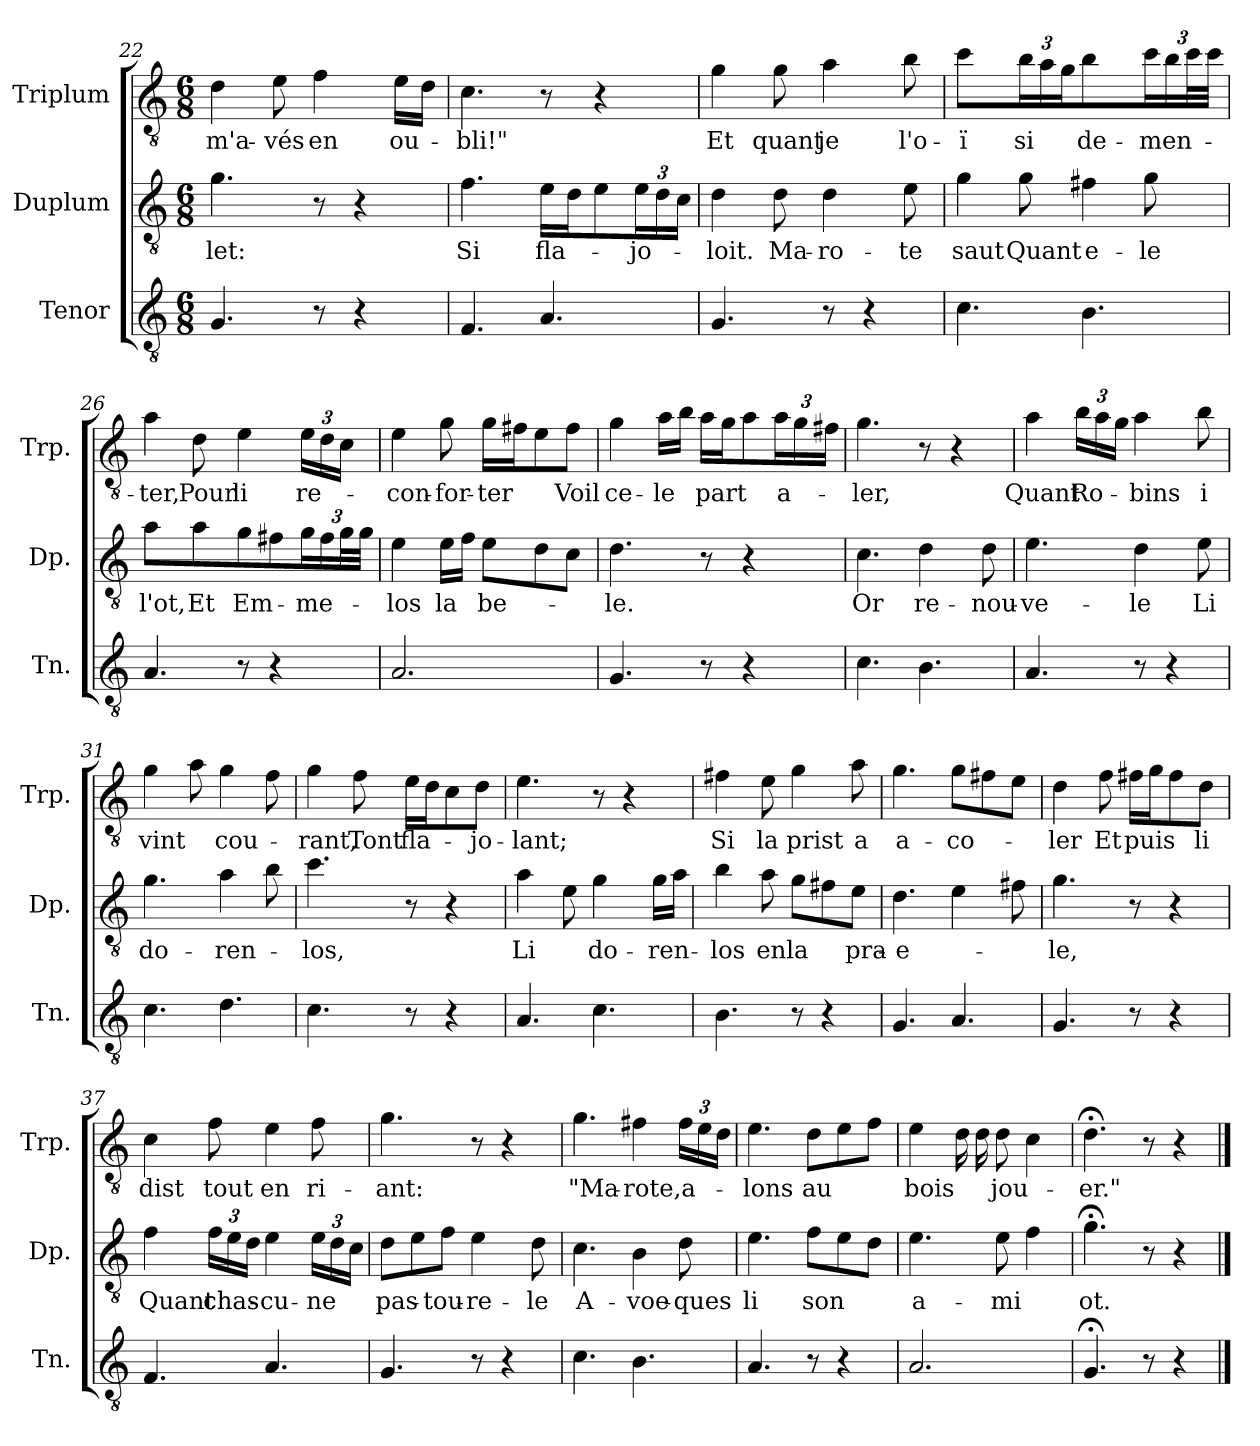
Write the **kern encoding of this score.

**kern	**kern	**text	**kern	**text
*part3	*part2	*part2	*part1	*part1
*staff3	*staff2	*staff2	*staff1	*staff1
*I"Tenor	*I"Duplum	*	*I"Triplum	*
*I'Tn.	*I'Dp.	*	*I'Trp.	*
*clefGv2	*clefGv2	*	*clefGv2	*
*k[]	*k[]	*	*k[]	*
*M6/8	*M6/8	*	*M6/8	*
=22	=22	=22	=22	=22
!	!	!LO:LY:b	!	!LO:LY:b
4.G/	4.g\	-let:	4d\	m'a-
!	!	!	!	!LO:LY:b
.	.	.	8e\	-vés
!	!	!	!	!LO:LY:b
8r	8r	.	4f\	en
4r	4r	.	.	.
!	!	!	!	!LO:LY:b
.	.	.	16e\LL	ou-
.	.	.	16d\JJ	.
=23	=23	=23	=23	=23
!	!	!LO:LY:b	!	!LO:LY:b
4.F/	4.f\	Si	4.c\	-bli!"
!	!	!LO:LY:b	!	!
4.A/	16e\LL	fla-	8r	.
.	16d\J	.	.	.
.	8e\	.	4r	.
*	*Xbrackettup	*	*	*
!	!	!LO:LY:b	!	!
.	24e\L	-jo-	.	.
.	24d\	.	.	.
.	24c\JJ	.	.	.
!!LO:LB:g=z
=24	=24	=24	=24	=24
!	!	!LO:LY:b	!	!LO:LY:b
4.G/	4d\	-loit.	4g\	Et
!	!	!LO:LY:b	!	!LO:LY:b
.	8d\	Ma-	8g\	quant
!	!	!LO:LY:b	!	!LO:LY:b
8r	4d\	-ro-	4a\	je
4r	.	.	.	.
!	!	!LO:LY:b	!	!LO:LY:b
.	8e\	-te	8b\	l'o-
=25	=25	=25	=25	=25
!	!	!LO:LY:b	!	!LO:LY:b
4.c\	4g\	saut	4cc\	-ï
!	!	!LO:LY:b	!	!
*	*	*	*Xbrackettup	*
!	!	!	!	!LO:LY:b
.	8g\	Quant	24b\LL	si
.	.	.	24a\	.
.	.	.	24g\JJ	.
!	!	!LO:LY:b	!	!LO:LY:b
4.B\	4f#X\	e-	4b\	de-
!	!	!LO:LY:b	!	!LO:LY:b
.	8g\	-le	24cc\LL	-men-
.	.	.	24b\	.
*	*	*	*tremolo	*
.	.	.	48cc\	.
.	.	.	48cc\JJJ	.
*	*	*	*Xtremolo	*
=26	=26	=26	=26	=26
!	!	!LO:LY:b	!	!LO:LY:b
4.A/	4a\	l'ot,	4a\	-ter,
!	!	!LO:LY:b	!	!LO:LY:b
.	8a\	Et	8d\	Pour
!	!	!LO:LY:b	!	!LO:LY:b
8r	8g\L	Em-	4e\	li
4r	8f#X\	.	.	.
!	!	!LO:LY:b	!	!LO:LY:b
.	24g\L	-me-	24e\LL	re-
.	24f#\	.	24d\	.
*	*tremolo	*	*	*
.	48g\	.	24c\JJ	.
.	48g\JJJ	.	.	.
*	*Xtremolo	*	*	*
=27	=27	=27	=27	=27
!	!	!LO:LY:b	!	!LO:LY:b
2.A/	4e\	-los	4e\	-con-
!	!	!LO:LY:b	!	!LO:LY:b
.	16e\LL	la	8g\	-for-
.	16f\JJ	.	.	.
!	!	!LO:LY:b	!	!LO:LY:b
.	8e\L	be-	16g\LL	-ter
.	.	.	16f#X\J	.
.	8d\	.	8e\	.
!	!	!	!	!LO:LY:b
.	8c\J	.	8f#\J	Voil
!!LO:LB:g=z
=28	=28	=28	=28	=28
!	!	!LO:LY:b	!	!LO:LY:b
4.G/	4.d\	-le.	4g\	ce-
!	!	!	!	!LO:LY:b
.	.	.	16a\LL	-le
.	.	.	16b\JJ	.
!	!	!	!	!LO:LY:b
8r	8r	.	16a\LL	part
.	.	.	16g\J	.
4r	4r	.	8a\	.
!	!	!	!	!LO:LY:b
.	.	.	24a\L	a-
.	.	.	24g\	.
.	.	.	24f#X\JJ	.
=29	=29	=29	=29	=29
!	!	!LO:LY:b	!	!LO:LY:b
4.c\	4.c\	Or	4.g\	-ler,
!	!	!LO:LY:b	!	!
4.B\	4d\	re-	8r	.
.	.	.	4r	.
!	!	!LO:LY:b	!	!
.	8d\	-nou-	.	.
=30	=30	=30	=30	=30
!	!	!LO:LY:b	!	!LO:LY:b
4.A/	4.e\	-ve-	4a\	Quant
!	!	!	!	!LO:LY:b
.	.	.	24b\LL	Ro-
.	.	.	24a\	.
.	.	.	24g\JJ	.
!	!	!LO:LY:b	!	!LO:LY:b
8r	4d\	-le	4a\	-bins
4r	.	.	.	.
!	!	!LO:LY:b	!	!LO:LY:b
.	8e\	Li	8b\	i
=31	=31	=31	=31	=31
!	!	!LO:LY:b	!	!LO:LY:b
4.c\	4.g\	do-	4g\	vint
.	.	.	8a\	.
!	!	!LO:LY:b	!	!LO:LY:b
4.d\	4a\	-ren-	4g\	cou-
.	8b\	.	8f\	.
=32	=32	=32	=32	=32
!	!	!LO:LY:b	!	!LO:LY:b
4.c\	4.cc\	-los,	4g\	-rant,
!	!	!	!	!LO:LY:b
.	.	.	8f\	Tont
!	!	!	!	!LO:LY:b
8r	8r	.	16e\LL	fla-
.	.	.	16d\J	.
4r	4r	.	8c\	.
!	!	!	!	!LO:LY:b
.	.	.	8d\J	-jo-
!!LO:LB:g=z
=33	=33	=33	=33	=33
!	!	!LO:LY:b	!	!LO:LY:b
4.A/	4a\	Li	4.e\	-lant;
.	8e\	.	.	.
!	!	!LO:LY:b	!	!
4.c\	4g\	do-	8r	.
.	.	.	4r	.
!	!	!LO:LY:b	!	!
.	16g\LL	-ren-	.	.
.	16a\JJ	.	.	.
=34	=34	=34	=34	=34
!	!	!LO:LY:b	!	!LO:LY:b
4.B\	4b\	-los	4f#X\	Si
!	!	!LO:LY:b	!	!LO:LY:b
.	8a\	en	8e\	la
!	!	!LO:LY:b	!	!LO:LY:b
8r	8g\L	la	4g\	prist
4r	8f#X\	.	.	.
!	!	!LO:LY:b	!	!LO:LY:b
.	8e\J	pra-	8a\	a
=35	=35	=35	=35	=35
!	!	!LO:LY:b	!	!LO:LY:b
4.G/	4.d\	-e-	4.g\	a-
!	!	!	!	!LO:LY:b
4.A/	4e\	.	8g\L	-co-
.	.	.	8f#X\	.
.	8f#i\	.	8e\J	.
=36	=36	=36	=36	=36
!	!	!LO:LY:b	!	!LO:LY:b
4.G/	4.g\	-le,	4d\	-ler
!	!	!	!	!LO:LY:b
.	.	.	8f\	Et
!	!	!	!	!LO:LY:b
8r	8r	.	16f#X\LL	puis
.	.	.	16g\J	.
4r	4r	.	8f#\	.
!	!	!	!	!LO:LY:b
.	.	.	8d\J	li
=37	=37	=37	=37	=37
!	!	!LO:LY:b	!	!LO:LY:b
4.F/	4f\	Quant	4c\	dist
!	!	!LO:LY:b	!	!LO:LY:b
.	24f\LL	chas-	8f\	tout
.	24e\	.	.	.
.	24d\JJ	.	.	.
!	!	!LO:LY:b	!	!LO:LY:b
4.A/	4e\	-cu-	4e\	en
!	!	!LO:LY:b	!	!LO:LY:b
.	24e\LL	-ne	8f\	ri-
.	24d\	.	.	.
.	24c\JJ	.	.	.
=38	=38	=38	=38	=38
!	!	!LO:LY:b	!	!LO:LY:b
4.G/	8d\L	pas-	4.g\	-ant:
.	8e\	.	.	.
!	!	!LO:LY:b	!	!
.	8f\J	-tou-	.	.
!	!	!LO:LY:b	!	!
8r	4e\	-re-	8r	.
4r	.	.	4r	.
!	!	!LO:LY:b	!	!
.	8d\	-le	.	.
!!LO:LB:g=z
=39	=39	=39	=39	=39
!	!	!LO:LY:b	!	!LO:LY:b
4.c\	4.c\	A-	4.g\	"Ma-
!	!	!LO:LY:b	!	!LO:LY:b
4.B\	4B\	-voe-	4f#X\	-rote,
!	!	!LO:LY:b	!	!LO:LY:b
.	8d\	-ques	24f#\LL	a-
.	.	.	24e\	.
.	.	.	24d\JJ	.
=40	=40	=40	=40	=40
!	!	!LO:LY:b	!	!LO:LY:b
4.A/	4.e\	li	4.e\	-lons
!	!	!LO:LY:b	!	!LO:LY:b
8r	8f\L	son	8d\L	au
4r	8e\	.	8e\	.
.	8d\J	.	8f\J	.
=41	=41	=41	=41	=41
!	!	!LO:LY:b	!	!LO:LY:b
2.A/	4.e\	a-	4e\	bois
*	*	*	*tremolo	*
.	.	.	16d\	.
.	.	.	16d\	.
*	*	*	*Xtremolo	*
!	!	!LO:LY:b	!	!LO:LY:b
.	8e\	-mi	8d\	jou-
.	4f\	.	4c\	.
=42	=42	=42	=42	=42
!	!	!LO:LY:b	!	!LO:LY:b
4.G;</	4.g;<\	ot.	4.d;<\	-er."
8r	8r	.	8r	.
4r	4r	.	4r	.
==	==	==	==	==
*-	*-	*-	*-	*-
